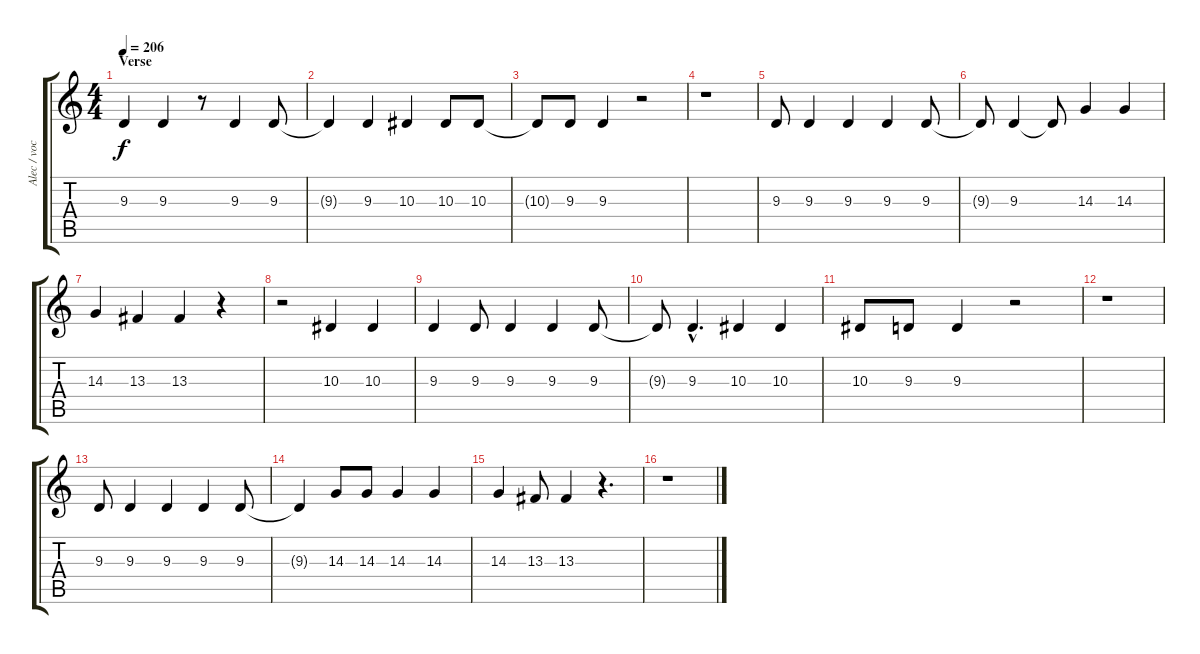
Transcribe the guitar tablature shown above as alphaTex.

\track ("Alec / vocals" "Alec / voc") {instrument lead1square}
\staff {score tabs}
\tuning (D4 A3 F3 C3 G2 D2) {hide}
\ts (4 4)
\section ("" "Verse")
\tempo 206
\clef g2
\ks c
9.3.4{dy f} 9.3.4 r.8 9.3.4 9.3.8 |
9.3{t}.4 9.3.4 10.3.4 10.3.8 10.3.8 |
10.3{t}.8 9.3.8 9.3.4 r.2 |
r.1 |
9.3.8 9.3.4 9.3.4 9.3.4 9.3.8 |
9.3{t}.8 9.3.4 9.3{t}.8 14.3.4 14.3.4 |
14.3.4 13.3.4 13.3.4 r.4 |
r.2 10.3.4 10.3.4 |
9.3.4 9.3.8 9.3.4 9.3.4 9.3.8 |
9.3{t}.8 9.3{hac}.4{d} 10.3.4 10.3.4 |
10.3.8 9.3.8 9.3.4 r.2 |
r.1 |
9.3.8 9.3.4 9.3.4 9.3.4 9.3.8 |
9.3{t}.4 14.3.8 14.3.8 14.3.4 14.3.4 |
14.3.4 13.3.8 13.3.4 r.4{d} |
r.1
